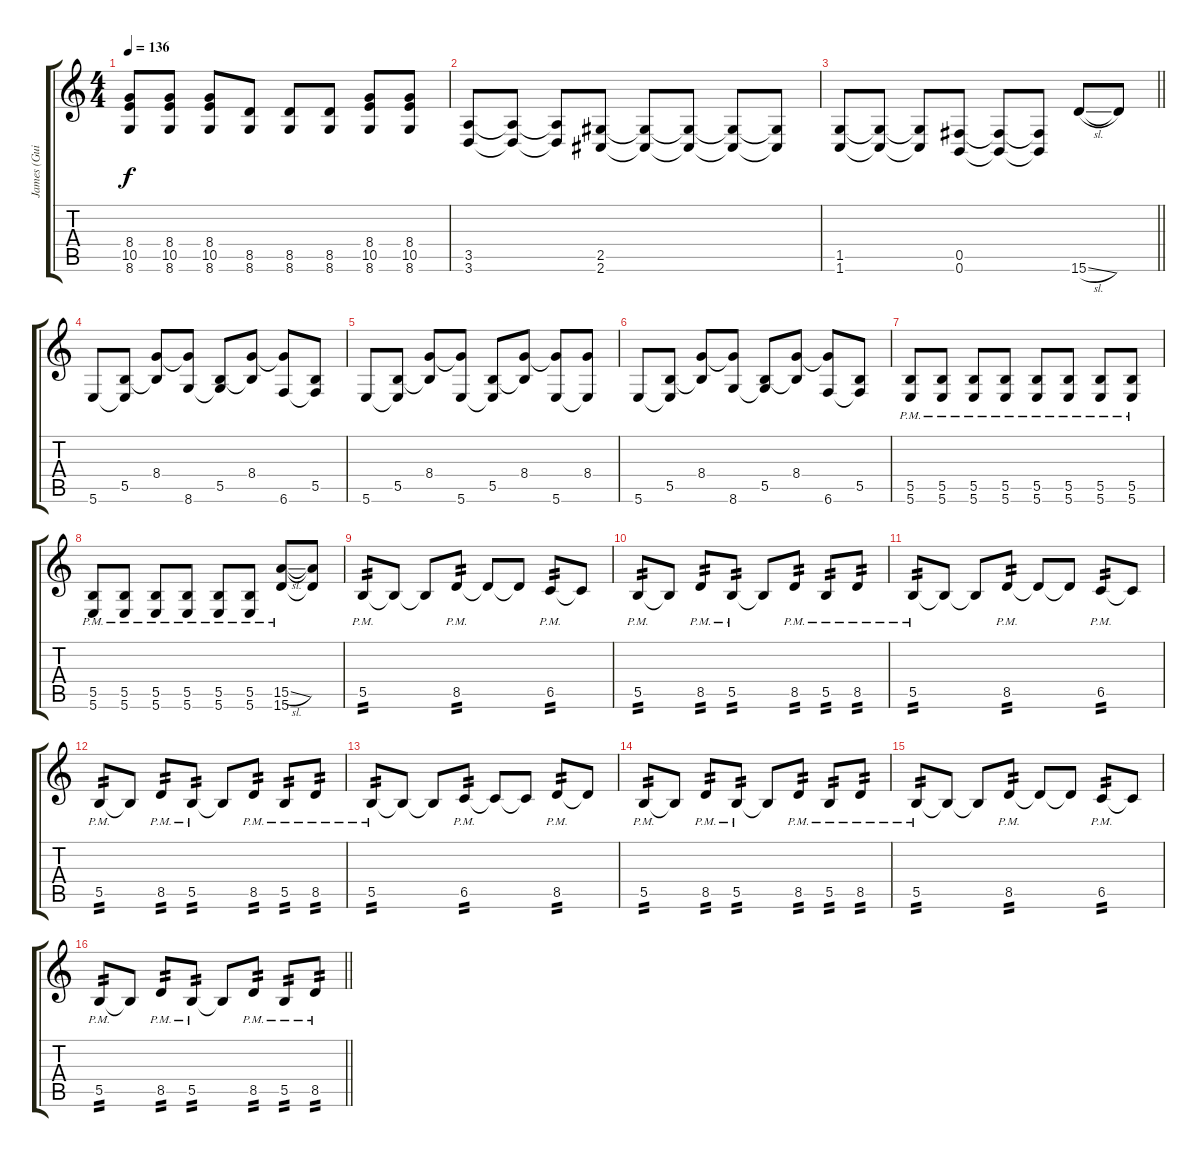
\track ("James (Guitar #1)" "James (Gui") {instrument distortionguitar}
\staff {score tabs}
\tuning (Db4 Ab3 E3 B2 Gb2 B1) {hide}
\ts (4 4)
\tempo 136
\clef g2
\ks c
(8.4 10.5 8.6).8{dy f} (8.4 10.5 8.6).8 (8.4 10.5 8.6).8 (8.5 8.6).8 (8.5 8.6).8 (8.5 8.6).8 (8.4 10.5 8.6).8 (8.4 10.5 8.6).8 |
(3.5 3.6).8 (3.5{t} 3.6{t}).8 (3.5{t} 3.6{t}).8 (2.5 2.6).8 (2.5{t} 2.6{t}).8 (2.5{t} 2.6{t}).8 (2.5{t} 2.6{t}).8 (2.5{t} 2.6{t}).8 |
\barLineRight lightlight
(1.5 1.6).8 (1.5{t} 1.6{t}).8 (1.5{t} 1.6{t}).8 (0.5 0.6).8 (0.5{t} 0.6{t}).8 (0.5{t} 0.6{t}).8 15.6{sl}.8 15.6{t}.8 |
5.6.8 (5.5 5.6{t}).8 (8.4 5.5{t}).8 (8.4{t} 8.6).8 (5.5 8.6{t}).8 (8.4 5.5{t}).8 (8.4{t} 6.6).8 (5.5 6.6{t}).8 |
5.6.8 (5.5 5.6{t}).8 (8.4 5.5{t}).8 (8.4{t} 5.6).8 (5.5 5.6{t}).8 (8.4 5.5{t}).8 (8.4{t} 5.6).8 (8.4 5.6{t}).8 |
5.6.8 (5.5 5.6{t}).8 (8.4 5.5{t}).8 (8.4{t} 8.6).8 (5.5 8.6{t}).8 (8.4 5.5{t}).8 (8.4{t} 6.6).8 (5.5 6.6{t}).8 |
(5.5{pm} 5.6{pm}).8 (5.5{pm} 5.6{pm}).8 (5.5{pm} 5.6{pm}).8 (5.5{pm} 5.6{pm}).8 (5.5{pm} 5.6{pm}).8 (5.5{pm} 5.6{pm}).8 (5.5{pm} 5.6{pm}).8 (5.5{pm} 5.6{pm}).8 |
(5.5{pm} 5.6{pm}).8 (5.5{pm} 5.6{pm}).8 (5.5{pm} 5.6{pm}).8 (5.5{pm} 5.6{pm}).8 (5.5{pm} 5.6{pm}).8 (5.5{pm} 5.6{pm}).8 (15.5{sl pm} 15.6{pm}).8 (15.5{t} 15.6{t}).8 |
5.5{pm}.8{tp 2} 5.5{t}.8 5.5{t}.8 8.5{pm}.8{tp 2} 8.5{t}.8 8.5{t}.8 6.5{pm}.8{tp 2} 6.5{t}.8 |
5.5{pm}.8{tp 2} 5.5{t}.8 8.5{pm}.8{tp 2} 5.5{pm}.8{tp 2} 5.5{t}.8 8.5{pm}.8{tp 2} 5.5{pm}.8{tp 2} 8.5{pm}.8{tp 2} |
5.5{pm}.8{tp 2} 5.5{t}.8 5.5{t}.8 8.5{pm}.8{tp 2} 8.5{t}.8 8.5{t}.8 6.5{pm}.8{tp 2} 6.5{t}.8 |
5.5{pm}.8{tp 2} 5.5{t}.8 8.5{pm}.8{tp 2} 5.5{pm}.8{tp 2} 5.5{t}.8 8.5{pm}.8{tp 2} 5.5{pm}.8{tp 2} 8.5{pm}.8{tp 2} |
5.5{pm}.8{tp 2} 5.5{t}.8 5.5{t}.8 6.5{pm}.8{tp 2} 6.5{t}.8 6.5{t}.8 8.5{pm}.8{tp 2} 8.5{t}.8 |
5.5{pm}.8{tp 2} 5.5{t}.8 8.5{pm}.8{tp 2} 5.5{pm}.8{tp 2} 5.5{t}.8 8.5{pm}.8{tp 2} 5.5{pm}.8{tp 2} 8.5{pm}.8{tp 2} |
5.5{pm}.8{tp 2} 5.5{t}.8 5.5{t}.8 8.5{pm}.8{tp 2} 8.5{t}.8 8.5{t}.8 6.5{pm}.8{tp 2} 6.5{t}.8 |
\barLineRight lightlight
5.5{pm}.8{tp 2} 5.5{t}.8 8.5{pm}.8{tp 2} 5.5{pm}.8{tp 2} 5.5{t}.8 8.5{pm}.8{tp 2} 5.5{pm}.8{tp 2} 8.5{pm}.8{tp 2}
